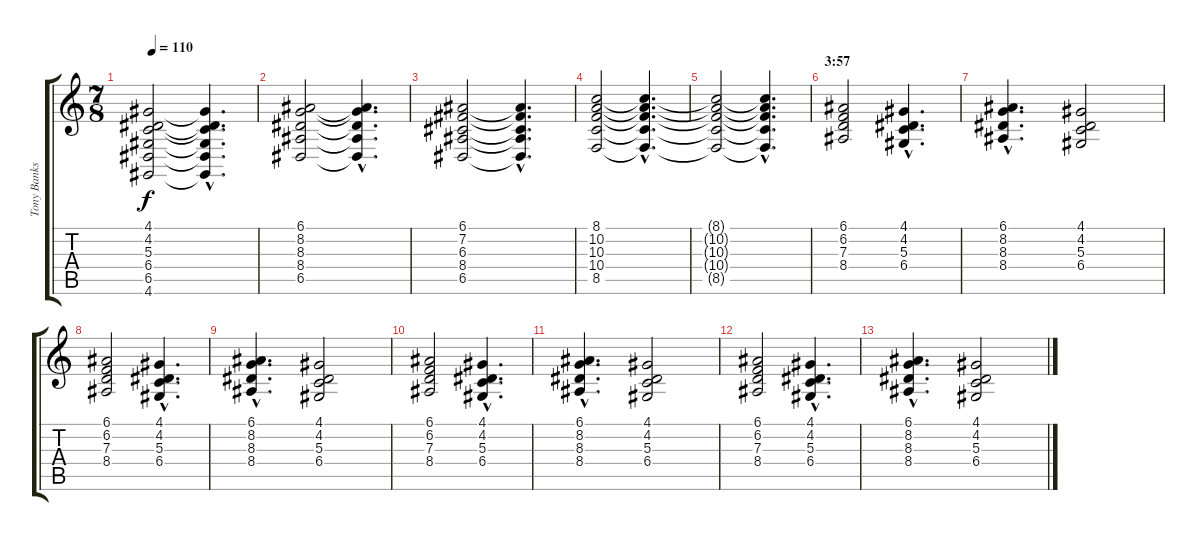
\track ("Tony Banks (keyboards)" "Tony Banks") {instrument drawbarorgan}
\staff {score tabs}
\tuning (E4 B3 G3 D3 A2 E2) {hide}
\ts (7 8)
\tempo 110
\clef g2
\ks c
(4.1 4.2 5.3 6.4 6.5 4.6).2{dy f} (4.1{hac t} 4.2{hac t} 5.3{hac t} 6.4{hac t} 6.5{hac t} 4.6{hac t}).4{d} |
(6.1 8.2 8.3 8.4 6.5).2 (6.1{hac t} 8.2{hac t} 8.3{hac t} 8.4{hac t} 6.5{hac t}).4{d} |
(6.1 7.2 6.3 8.4 6.5).2 (6.1{hac t} 7.2{hac t} 6.3{hac t} 8.4{hac t} 6.5{hac t}).4{d} |
(8.1 10.2 10.3 10.4 8.5).2 (8.1{hac t} 10.2{hac t} 10.3{hac t} 10.4{hac t} 8.5{hac t}).4{d} |
(8.1{t} 10.2{t} 10.3{t} 10.4{t} 8.5{t}).2 (8.1{hac t} 10.2{hac t} 10.3{hac t} 10.4{hac t} 8.5{hac t}).4{d} |
\section ("" "3:57")
(6.1 6.2 7.3 8.4).2{instrument synthstrings1} (4.1{hac} 4.2{hac} 5.3{hac} 6.4{hac}).4{d} |
(6.1{hac} 8.2{hac} 8.3{hac} 8.4{hac}).4{d} (4.1 4.2 5.3 6.4).2 |
(6.1 6.2 7.3 8.4).2 (4.1{hac} 4.2{hac} 5.3{hac} 6.4{hac}).4{d} |
(6.1{hac} 8.2{hac} 8.3{hac} 8.4{hac}).4{d} (4.1 4.2 5.3 6.4).2 |
(6.1 6.2 7.3 8.4).2 (4.1{hac} 4.2{hac} 5.3{hac} 6.4{hac}).4{d} |
(6.1{hac} 8.2{hac} 8.3{hac} 8.4{hac}).4{d} (4.1 4.2 5.3 6.4).2 |
(6.1 6.2 7.3 8.4).2 (4.1{hac} 4.2{hac} 5.3{hac} 6.4{hac}).4{d} |
(6.1{hac} 8.2{hac} 8.3{hac} 8.4{hac}).4{d} (4.1 4.2 5.3 6.4).2
